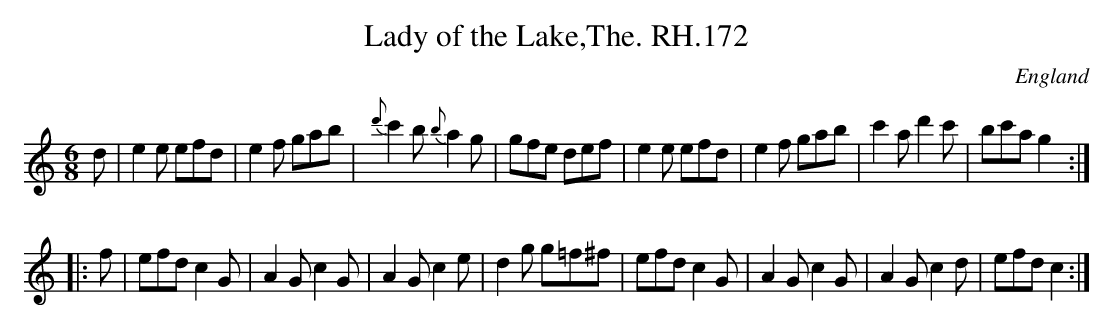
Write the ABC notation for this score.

X:1
T:Lady of the Lake,The. RH.172
O:England
M:6/8
L:1/8
K:C
d |\
e2e efd | e2f gab | {d'}c'2b {b}a2g | gfe def |\
e2e efd | e2f gab | c'2a d'2c' | bc'a g2 :|
|: f |\
efd c2G | A2G c2G | A2G c2e | d2g g=f^f |\
efd c2G | A2G c2G | A2G c2d | efd c2 :|]
